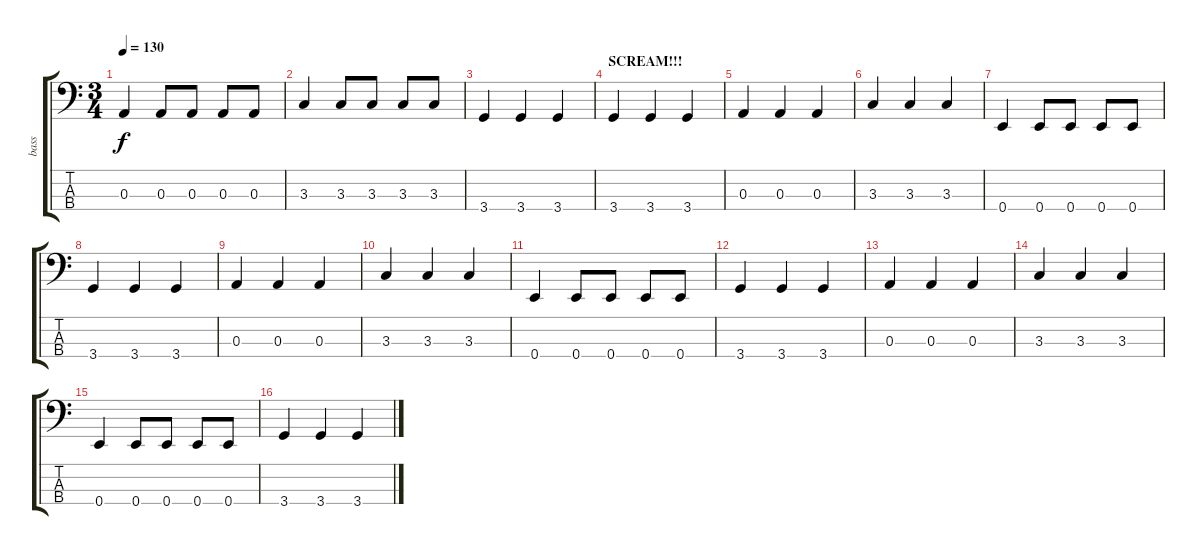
\track ("bass" "bass") {instrument acousticbass}
\staff {score tabs}
\tuning (G2 D2 A1 E1) {hide}
\ts (3 4)
\tempo 130
\clef f4
\ks c
0.3.4{dy f} 0.3.8 0.3.8 0.3.8 0.3.8 |
3.3.4 3.3.8 3.3.8 3.3.8 3.3.8 |
3.4.4 3.4.4 3.4.4 |
\section ("" "SCREAM!!!")
3.4.4 3.4.4 3.4.4 |
0.3.4 0.3.4 0.3.4 |
3.3.4 3.3.4 3.3.4 |
0.4.4 0.4.8 0.4.8 0.4.8 0.4.8 |
3.4.4 3.4.4 3.4.4 |
0.3.4 0.3.4 0.3.4 |
3.3.4 3.3.4 3.3.4 |
0.4.4 0.4.8 0.4.8 0.4.8 0.4.8 |
3.4.4 3.4.4 3.4.4 |
0.3.4 0.3.4 0.3.4 |
3.3.4 3.3.4 3.3.4 |
0.4.4 0.4.8 0.4.8 0.4.8 0.4.8 |
3.4.4 3.4.4 3.4.4
